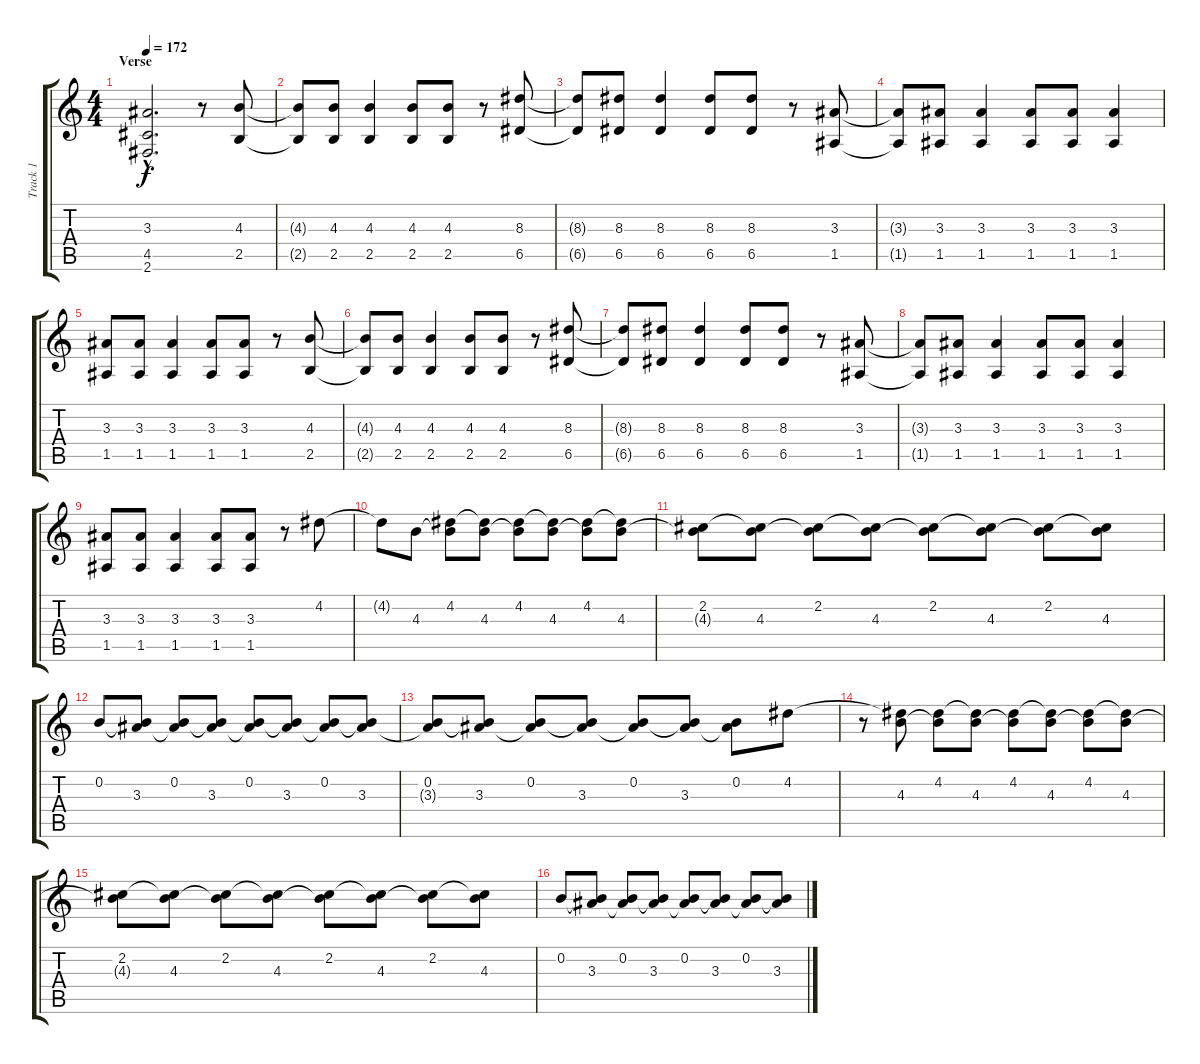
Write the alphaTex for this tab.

\track ("Track 1" "Track 1") {instrument distortionguitar}
\staff {score tabs}
\tuning (E4 B3 G3 D3 A2 E2) {hide}
\ts (4 4)
\section ("" "Verse")
\tempo 172
\clef g2
\ks c
(3.3{hac t} 4.5{hac t} 2.6{hac t}).2{d dy f} r.8 (4.3 2.5).8{volume 10 instrument distortionguitar} |
(4.3{t} 2.5{t}).8 (4.3 2.5).8 (4.3 2.5).4 (4.3 2.5).8 (4.3 2.5).8 r.8 (8.3 6.5).8 |
(8.3{t} 6.5{t}).8 (8.3 6.5).8 (8.3 6.5).4 (8.3 6.5).8 (8.3 6.5).8 r.8 (3.3 1.5).8 |
(3.3{t} 1.5{t}).8 (3.3 1.5).8 (3.3 1.5).4 (3.3 1.5).8 (3.3 1.5).8 (3.3 1.5).4 |
(3.3 1.5).8 (3.3 1.5).8 (3.3 1.5).4 (3.3 1.5).8 (3.3 1.5).8 r.8 (4.3 2.5).8 |
(4.3{t} 2.5{t}).8 (4.3 2.5).8 (4.3 2.5).4 (4.3 2.5).8 (4.3 2.5).8 r.8 (8.3 6.5).8 |
(8.3{t} 6.5{t}).8 (8.3 6.5).8 (8.3 6.5).4 (8.3 6.5).8 (8.3 6.5).8 r.8 (3.3 1.5).8 |
(3.3{t} 1.5{t}).8 (3.3 1.5).8 (3.3 1.5).4 (3.3 1.5).8 (3.3 1.5).8 (3.3 1.5).4 |
(3.3 1.5).8 (3.3 1.5).8 (3.3 1.5).4 (3.3 1.5).8 (3.3 1.5).8 r.8 4.2.8{volume 16 instrument acousticguitarsteel} |
4.2{t}.8 4.3.8 (4.2 4.3{t}).8 (4.2{t} 4.3).8 (4.2 4.3{t}).8 (4.2{t} 4.3).8 (4.2 4.3{t}).8 (4.2{t} 4.3).8 |
(2.2 4.3{t}).8 (2.2{t} 4.3).8 (2.2 4.3{t}).8 (2.2{t} 4.3).8 (2.2 4.3{t}).8 (2.2{t} 4.3).8 (2.2 4.3{t}).8 (2.2{t} 4.3).8 |
0.2.8 (0.2{t} 3.3).8 (0.2 3.3{t}).8 (0.2{t} 3.3).8 (0.2 3.3{t}).8 (0.2{t} 3.3).8 (0.2 3.3{t}).8 (0.2{t} 3.3).8 |
(0.2 3.3{t}).8 (0.2{t} 3.3).8 (0.2 3.3{t}).8 (0.2{t} 3.3).8 (0.2 3.3{t}).8 (0.2{t} 3.3).8 (0.2 3.3{t}).8 4.2.8 |
r.8 (4.2{t} 4.3).8 (4.2 4.3{t}).8 (4.2{t} 4.3).8 (4.2 4.3{t}).8 (4.2{t} 4.3).8 (4.2 4.3{t}).8 (4.2{t} 4.3).8 |
(2.2 4.3{t}).8 (2.2{t} 4.3).8 (2.2 4.3{t}).8 (2.2{t} 4.3).8 (2.2 4.3{t}).8 (2.2{t} 4.3).8 (2.2 4.3{t}).8 (2.2{t} 4.3).8 |
0.2.8 (0.2{t} 3.3).8 (0.2 3.3{t}).8 (0.2{t} 3.3).8 (0.2 3.3{t}).8 (0.2{t} 3.3).8 (0.2 3.3{t}).8 (0.2{t} 3.3).8
